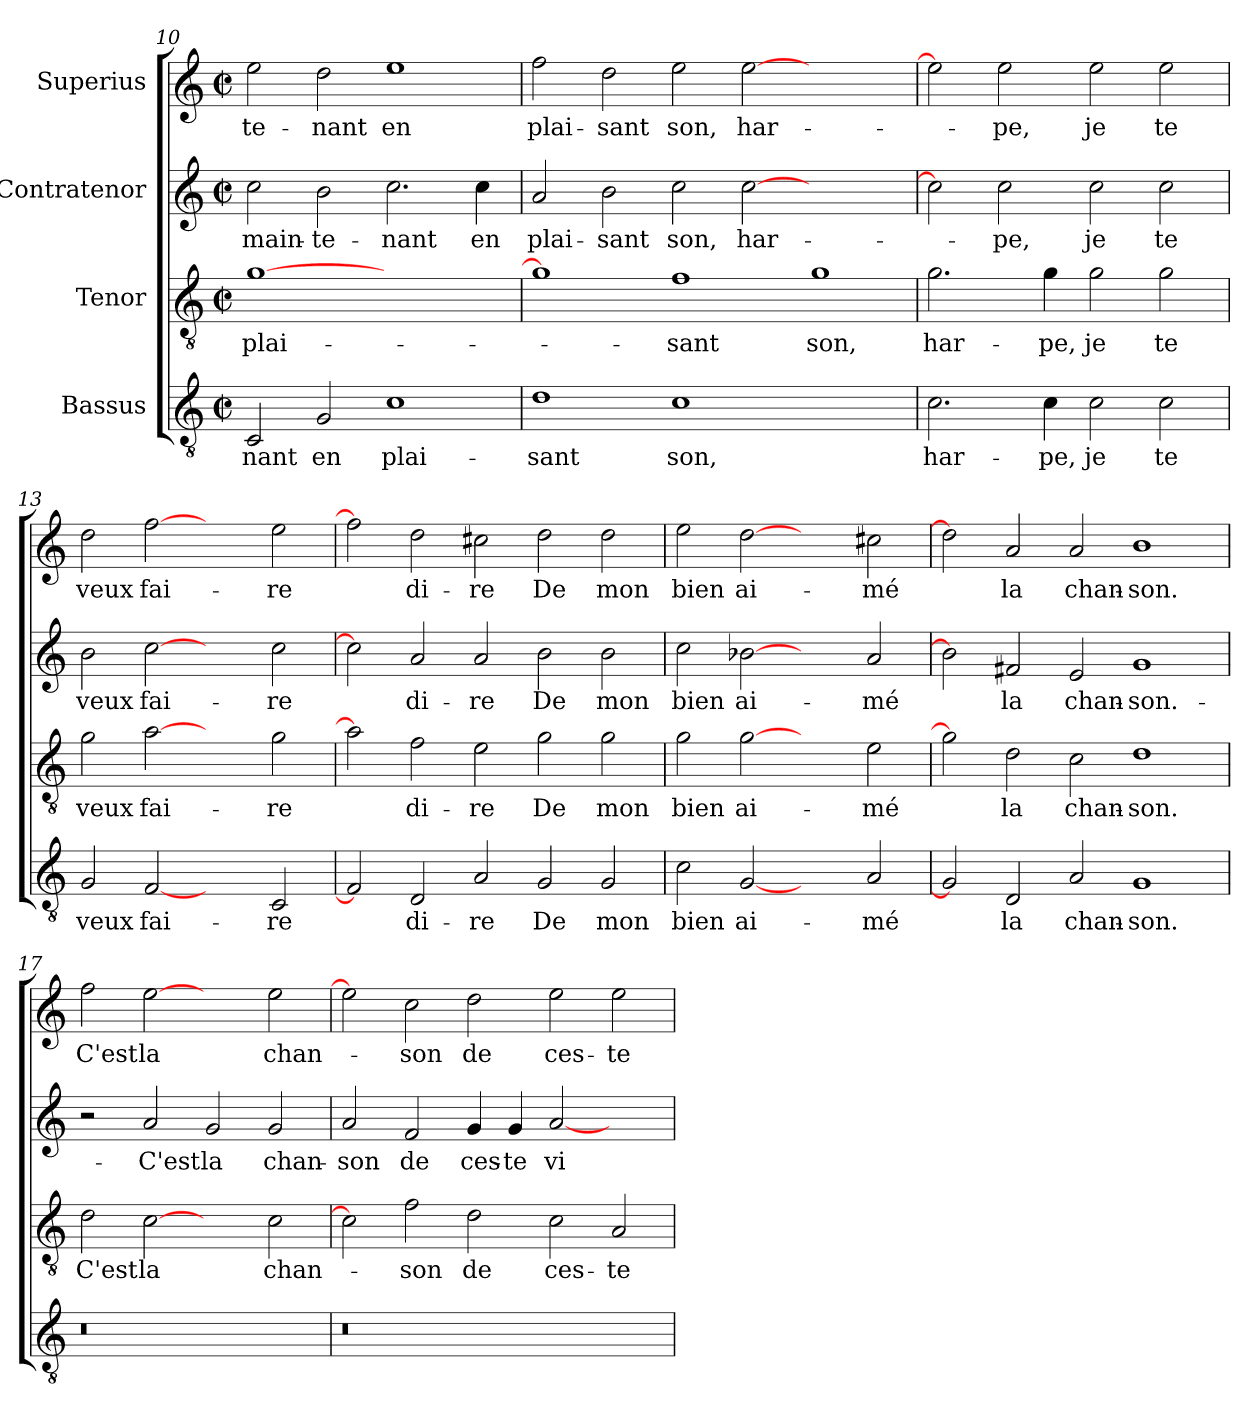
**kern	**text	**kern	**text	**kern	**text	**kern	**text
*part4	*part4	*part3	*part3	*part2	*part2	*part1	*part1
*staff4	*staff4	*staff3	*staff3	*staff2	*staff2	*staff1	*staff1
*I"Bassus	*	*I"Tenor	*	*I"Contratenor	*	*I"Superius	*
*clefGv2	*	*clefGv2	*	*clefG2	*	*clefG2	*
*k[]	*	*k[]	*	*k[]	*	*k[]	*
*C:	*	*C:	*	*C:	*	*C:	*
*M2/2	*	*M2/2	*	*M2/2	*	*M2/2	*
*met(c|)	*	*met(c|)	*	*met(c|)	*	*met(c|)	*
=10	=10	=10	=10	=10	=10	=10	=10
2C/	-nant	[1g\	plai-	2cc\	main-	2ee\	-te-
2G/	en	.	.	2b\	-te-	2dd\	-nant
1c\	plai-	1ryy	.	2.cc\	-nant	1ee\	en
.	.	.	.	4cc\	en	.	.
=11	=11	=11	=11	=11	=11	=11	=11
1d\	-sant	1g\]	.	2a/	plai-	2ff\	plai-
.	.	.	.	2b\	-sant	2dd\	-sant
1c\	son,	1f\	-sant	2cc\	son,	2ee\	son,
.	.	.	.	[2cc\	har-	[2ee\	har-
1ryy	.	1g\	son,	1ryy	.	1ryy	.
=12	=12	=12	=12	=12	=12	=12	=12
2.c\	har-	2.g\	har-	2cc\]	.	2ee\]	.
.	.	.	.	2cc\	-pe,	2ee\	-pe,
4c\	-pe,	4g\	-pe,	.	.	.	.
2c\	je	2g\	je	2cc\	je	2ee\	je
2c\	te	2g\	te	2cc\	te	2ee\	te
=13	=13	=13	=13	=13	=13	=13	=13
2G/	veux	2g\	veux	2b\	veux	2dd\	veux
[2F/	fai-	[2a\	fai-	[2cc\	fai-	[2ff\	fai-
2ryy	.	2ryy	.	2ryy	.	2ryy	.
2C/	-re	2g\	-re	2cc\	-re	2ee\	-re
!!LO:LB:g=z
=14	=14	=14	=14	=14	=14	=14	=14
2F/]	.	2a\]	.	2cc\]	.	2ff\]	.
2D/	di-	2f\	di-	2a/	di-	2dd\	di-
2A/	-re	2e\	-re	2a/	-re	2cc#X\	-re
2G/	De	2g\	De	2b\	De	2dd\	De
2G/	mon	2g\	mon	2b\	mon	2dd\	mon
=15	=15	=15	=15	=15	=15	=15	=15
2c\	bien	2g\	bien	2cc\	bien	2ee\	bien
[2G/	ai-	[2g\	ai-	[2b-X\	ai-	[2dd\	ai-
2ryy	.	2ryy	.	2ryy	.	2ryy	.
2A/	-mé	2e\	-mé	2a/	-mé	2cc#X\	-mé
=16	=16	=16	=16	=16	=16	=16	=16
2G/]	.	2g\]	.	2b-\]	.	2dd\]	.
2D/	la	2d\	la	2f#X/	la	2a/	la
2A/	chan-	2c\	chan-	2e/	chan-	2a/	chan-
1G/	-son.	1d\	-son.	1g/	-son.-	1b\	-son.
=17	=17	=17	=17	=17	=17	=17	=17
!LO:N:vis=0	!	!	!	!	!	!	!
1r	.	2d\	C'est	2r	.	2ff\	C'est
.	.	[2c\	la	2a/	-C'est	[2ee\	la
1ryy	.	2ryy	.	2g/	la	2ryy	.
.	.	2c\	chan-	2g/	chan-	2ee\	chan-
=18	=18	=18	=18	=18	=18	=18	=18
!LO:N:vis=0	!	!	!	!	!	!	!
1r	.	2c\]	.	2a/	-son	2ee\]	.
.	.	2f\	-son	2f/	de	2cc\	-son
1ryy	.	2d\	de	4g/	ces-	2dd\	de
.	.	.	.	4g/	-te	.	.
.	.	2c\	ces-	[2a/	vi-	2ee\	ces-
2ryy	.	2A/	-te	2ryy	.	2ee\	-te
=	=	=	=	=	=	=	=
*-	*-	*-	*-	*-	*-	*-	*-
